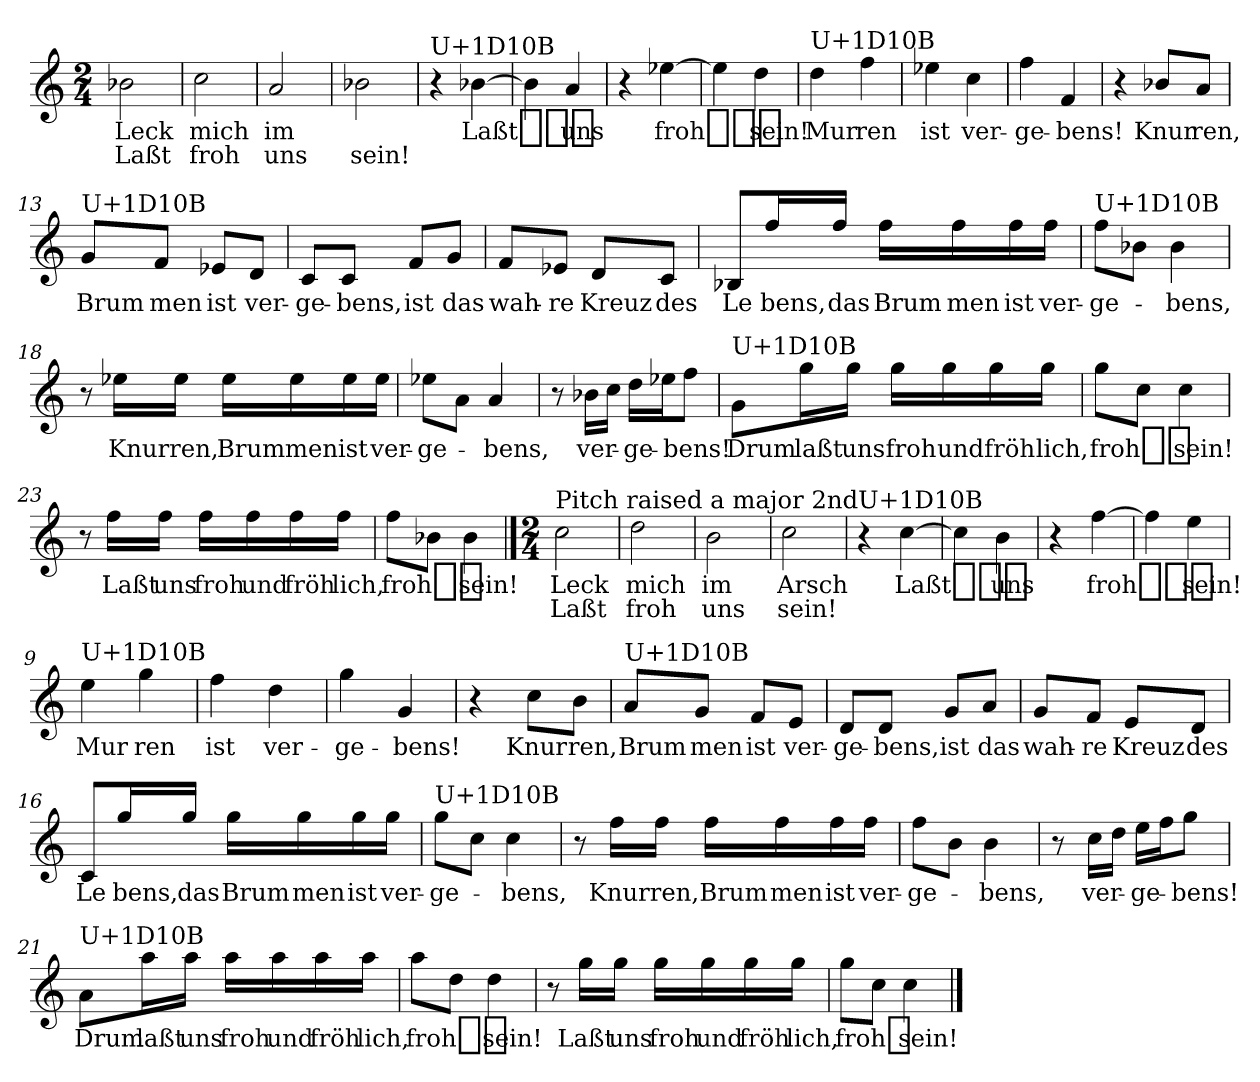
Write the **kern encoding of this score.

**kern	**text	**text
*part1	*part1	*part1
*staff1	*staff1	*staff1
*clefG2	*	*
*M2/4	*	*
=1	=1	=1
2b-\	Leck	Laßt
=2	=2	=2
2cc\	mich	froh
=3	=3	=3
2a/	im	uns
=4	=4	=4
2b-\	.	sein!
=5	=5	=5
!LO:TX:a:t=U+1D10B	!	!
4r	.	.
[4b-\	Laßt____	.
=6	=6	=6
4b-\]	.	.
4a/	uns	.
=7	=7	=7
4r	.	.
[4ee-\	froh____	.
=8	=8	=8
4ee-\]	.	.
4dd\	sein!	.
=9	=9	=9
!LO:TX:a:t=U+1D10B	!	!
4dd\	Mur	.
4ff\	ren	.
=10	=10	=10
4ee-\	ist	.
4cc\	ver-	.
!!LO:LB:g=z
=11	=11	=11
4ff\	ge-	.
4f/	bens!	.
=12	=12	=12
4r	.	.
8b-/L	Knur	.
8a/J	ren,	.
=13	=13	=13
!LO:TX:a:t=U+1D10B	!	!
8g/L	Brum	.
8f/J	men	.
8e-/L	ist	.
8d/J	ver-	.
=14	=14	=14
8c/L	ge-	.
8c/J	bens,	.
8f/L	ist	.
8g/J	das	.
=15	=15	=15
8f/L	wah-	.
8e-/J	re	.
8d/L	Kreuz	.
8c/J	des	.
!!LO:LB:g=z
=16	=16	=16
8B-/L	Le	.
16ff/L	bens,	.
16ff/JJ	das	.
16ff\LL	Brum	.
16ff\	men	.
16ff\	ist	.
16ff\JJ	ver-	.
=17	=17	=17
!LO:TX:a:t=U+1D10B	!	!
8ff\L	ge-	.
8b-\J	.	.
4b-\	bens,	.
=18	=18	=18
8r	.	.
16ee-\LL	Knur	.
16ee-\JJ	ren,	.
16ee-\LL	Brum	.
16ee-\	men	.
16ee-\	ist	.
16ee-\JJ	ver-	.
=19	=19	=19
8ee-\L	ge-	.
8a\J	.	.
4a/	bens,	.
=20	=20	=20
8r	.	.
16b-\LL	ver-	.
16cc\JJ	.	.
16dd\LL	ge-	.
16ee-\J	.	.
8ff\J	bens!	.
!!LO:LB:g=z
=21	=21	=21
!LO:TX:a:t=U+1D10B	!	!
8g\L	Drum	.
16gg\L	laßt	.
16gg\JJ	uns	.
16gg\LL	froh	.
16gg\	und	.
16gg\	fröh	.
16gg\JJ	lich,	.
=22	=22	=22
8gg\L	froh___	.
8cc\J	.	.
4cc\	sein!	.
=23	=23	=23
8r	.	.
16ff\LL	Laßt	.
16ff\JJ	uns	.
16ff\LL	froh	.
16ff\	und	.
16ff\	fröh	.
16ff\JJ	lich,	.
=24	=24	=24
8ff\L	froh___	.
8b-\J	.	.
4b-\	sein!	.
==1a	==1a	==1a
*M2/4	*	*
!LO:TX:a:t=Pitch raised a major 2nd	!	!
2cc\	Leck	Laßt
=2a	=2a	=2a
2dd\	mich	froh
=3a	=3a	=3a
2b\	im	uns
=4a	=4a	=4a
2cc\	Arsch	sein!
=5a	=5a	=5a
!LO:TX:a:t=U+1D10B	!	!
4r	.	.
[4cc\	Laßt____	.
=6a	=6a	=6a
4cc\]	.	.
4b\	uns	.
=7a	=7a	=7a
4r	.	.
[4ff\	froh____	.
=8a	=8a	=8a
4ff\]	.	.
4ee\	sein!	.
=9a	=9a	=9a
!LO:TX:a:t=U+1D10B	!	!
4ee\	Mur	.
4gg\	ren	.
=10a	=10a	=10a
4ff\	ist	.
4dd\	ver-	.
!!LO:LB:g=z
=11a	=11a	=11a
4gg\	ge-	.
4g/	bens!	.
=12a	=12a	=12a
4r	.	.
8cc\L	Knur	.
8b\J	ren,	.
=13a	=13a	=13a
!LO:TX:a:t=U+1D10B	!	!
8a/L	Brum	.
8g/J	men	.
8f/L	ist	.
8e/J	ver-	.
=14a	=14a	=14a
8d/L	ge-	.
8d/J	bens,	.
8g/L	ist	.
8a/J	das	.
=15a	=15a	=15a
8g/L	wah-	.
8f/J	re	.
8e/L	Kreuz	.
8d/J	des	.
!!LO:LB:g=z
=16a	=16a	=16a
8c/L	Le	.
16gg/L	bens,	.
16gg/JJ	das	.
16gg\LL	Brum	.
16gg\	men	.
16gg\	ist	.
16gg\JJ	ver-	.
=17a	=17a	=17a
!LO:TX:a:t=U+1D10B	!	!
8gg\L	ge-	.
8cc\J	.	.
4cc\	bens,	.
=18a	=18a	=18a
8r	.	.
16ff\LL	Knur	.
16ff\JJ	ren,	.
16ff\LL	Brum	.
16ff\	men	.
16ff\	ist	.
16ff\JJ	ver-	.
=19a	=19a	=19a
8ff\L	ge-	.
8b\J	.	.
4b\	bens,	.
=20a	=20a	=20a
8r	.	.
16cc\LL	ver-	.
16dd\JJ	.	.
16ee\LL	ge-	.
16ff\J	.	.
8gg\J	bens!	.
!!LO:LB:g=z
=21a	=21a	=21a
!LO:TX:a:t=U+1D10B	!	!
8a\L	Drum	.
16aa\L	laßt	.
16aa\JJ	uns	.
16aa\LL	froh	.
16aa\	und	.
16aa\	fröh	.
16aa\JJ	lich,	.
=22a	=22a	=22a
8aa\L	froh___	.
8dd\J	.	.
4dd\	sein!	.
=23a	=23a	=23a
8r	.	.
16gg\LL	Laßt	.
16gg\JJ	uns	.
16gg\LL	froh	.
16gg\	und	.
16gg\	fröh	.
16gg\JJ	lich,	.
=24a	=24a	=24a
8gg\L	froh__	.
8cc\J	.	.
4cc\	sein!	.
==	==	==
*-	*-	*-
